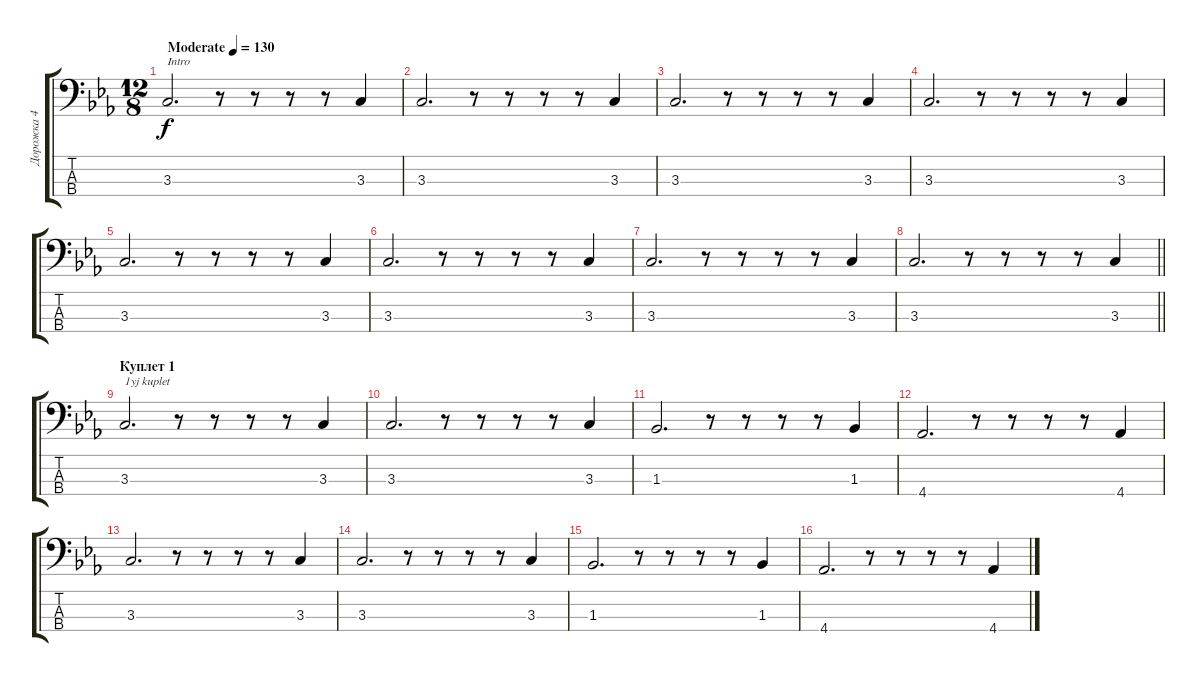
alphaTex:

\track ("Дорожка 4" "Дорожка 4") {instrument electricbassfinger}
\staff {score tabs}
\tuning (G2 D2 A1 E1) {hide}
\ts (12 8)
\tempo (130 "Moderate")
\clef f4
\ks cminor
3.3.2{d txt "Intro" dy f instrument electricbassfinger} r.8 r.8 r.8 r.8 3.3.4 |
3.3.2{d} r.8 r.8 r.8 r.8 3.3.4 |
3.3.2{d} r.8 r.8 r.8 r.8 3.3.4 |
3.3.2{d} r.8 r.8 r.8 r.8 3.3.4 |
3.3.2{d} r.8 r.8 r.8 r.8 3.3.4 |
3.3.2{d} r.8 r.8 r.8 r.8 3.3.4 |
3.3.2{d} r.8 r.8 r.8 r.8 3.3.4 |
\barLineRight lightlight
3.3.2{d} r.8 r.8 r.8 r.8 3.3.4 |
\section ("" "Куплет 1")
3.3.2{d txt "1yj kuplet"} r.8 r.8 r.8 r.8 3.3.4 |
3.3.2{d} r.8 r.8 r.8 r.8 3.3.4 |
1.3.2{d} r.8 r.8 r.8 r.8 1.3.4 |
4.4.2{d} r.8 r.8 r.8 r.8 4.4.4 |
3.3.2{d} r.8 r.8 r.8 r.8 3.3.4 |
3.3.2{d} r.8 r.8 r.8 r.8 3.3.4 |
1.3.2{d} r.8 r.8 r.8 r.8 1.3.4 |
4.4.2{d} r.8 r.8 r.8 r.8 4.4.4
